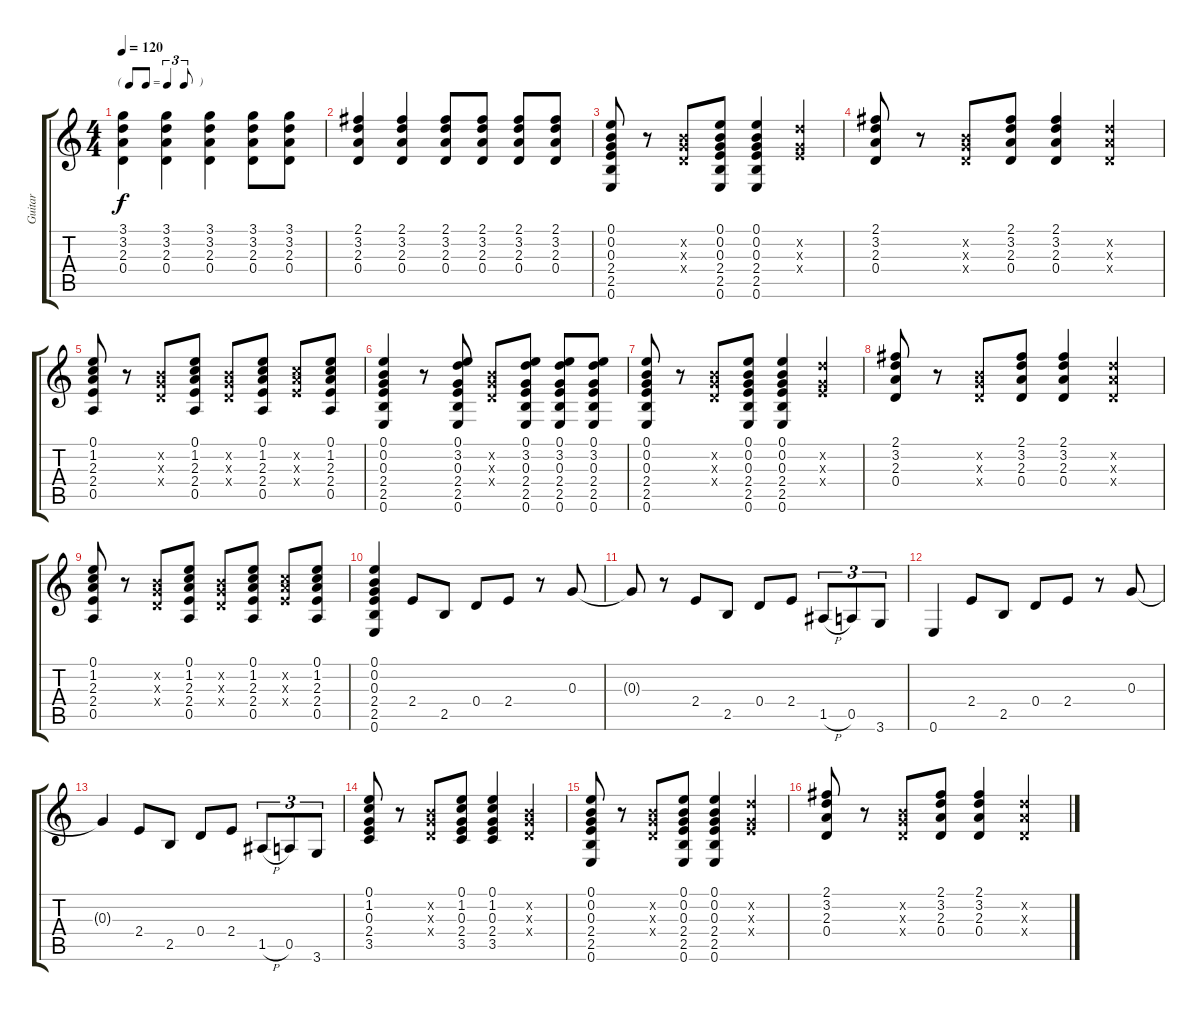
\track ("Guitar" "Guitar") {instrument acousticguitarsteel}
\staff {score tabs}
\tuning (E4 B3 G3 D3 A2 E2) {hide}
\ts (4 4)
\tf triplet8th
\tempo 120
\clef g2
\ks c
(3.1 3.2 2.3 0.4).4{dy f} (3.1 3.2 2.3 0.4).4 (3.1 3.2 2.3 0.4).4 (3.1 3.2 2.3 0.4).8 (3.1 3.2 2.3 0.4).8 |
(2.1 3.2 2.3 0.4).4 (2.1 3.2 2.3 0.4).4 (2.1 3.2 2.3 0.4).8 (2.1 3.2 2.3 0.4).8 (2.1 3.2 2.3 0.4).8 (2.1 3.2 2.3 0.4).8 |
(0.1 0.2 0.3 2.4 2.5 0.6).8 r.8 (0.2{x} 0.3{x} 0.4{x}).8 (0.1 0.2 0.3 2.4 2.5 0.6).8 (0.1 0.2 0.3 2.4 2.5 0.6).4 (3.2{x} 0.3{x} 2.4{x}).4 |
(2.1 3.2 2.3 0.4).8 r.8 (0.2{x} 0.3{x} 0.4{x}).8 (2.1 3.2 2.3 0.4).8 (2.1 3.2 2.3 0.4).4 (3.2{x} 2.3{x} 0.4{x}).4 |
(0.1 1.2 2.3 2.4 0.5).8 r.8 (0.2{x} 0.3{x} 0.4{x}).8 (0.1 1.2 2.3 2.4 0.5).8 (0.2{x} 0.3{x} 0.4{x}).8 (0.1 1.2 2.3 2.4 0.5).8 (1.2{x} 2.3{x} 2.4{x}).8 (0.1 1.2 2.3 2.4 0.5).8 |
(0.1 0.2 0.3 2.4 2.5 0.6).4 r.8 (0.1 3.2 0.3 2.4 2.5 0.6).8 (0.2{x} 0.3{x} 0.4{x}).8 (0.1 3.2 0.3 2.4 2.5 0.6).8 (0.1 3.2 0.3 2.4 2.5 0.6).8 (0.1 3.2 0.3 2.4 2.5 0.6).8 |
(0.1 0.2 0.3 2.4 2.5 0.6).8 r.8 (0.2{x} 0.3{x} 0.4{x}).8 (0.1 0.2 0.3 2.4 2.5 0.6).8 (0.1 0.2 0.3 2.4 2.5 0.6).4 (3.2{x} 0.3{x} 2.4{x}).4 |
(2.1 3.2 2.3 0.4).8 r.8 (0.2{x} 0.3{x} 0.4{x}).8 (2.1 3.2 2.3 0.4).8 (2.1 3.2 2.3 0.4).4 (3.2{x} 2.3{x} 0.4{x}).4 |
(0.1 1.2 2.3 2.4 0.5).8 r.8 (0.2{x} 0.3{x} 0.4{x}).8 (0.1 1.2 2.3 2.4 0.5).8 (0.2{x} 0.3{x} 0.4{x}).8 (0.1 1.2 2.3 2.4 0.5).8 (1.2{x} 2.3{x} 2.4{x}).8 (0.1 1.2 2.3 2.4 0.5).8 |
(0.1 0.2 0.3 2.4 2.5 0.6).4 2.4.8 2.5.8 0.4.8 2.4.8 r.8 0.3.8 |
0.3{t}.8 r.8 2.4.8 2.5.8 0.4.8 2.4.8 1.5{h}.8{tu (3 2)} 0.5.8{tu (3 2)} 3.6.8{tu (3 2)} |
0.6.4 2.4.8 2.5.8 0.4.8 2.4.8 r.8 0.3.8 |
0.3{t}.4 2.4.8 2.5.8 0.4.8 2.4.8 1.5{h}.8{tu (3 2)} 0.5.8{tu (3 2)} 3.6.8{tu (3 2)} |
(0.1 1.2 0.3 2.4 3.5).8 r.8 (0.2{x} 0.3{x} 0.4{x}).8 (0.1 1.2 0.3 2.4 3.5).8 (0.1 1.2 0.3 2.4 3.5).4 (0.2{x} 0.3{x} 0.4{x}).4 |
(0.1 0.2 0.3 2.4 2.5 0.6).8 r.8 (0.2{x} 0.3{x} 0.4{x}).8 (0.1 0.2 0.3 2.4 2.5 0.6).8 (0.1 0.2 0.3 2.4 2.5 0.6).4 (3.2{x} 0.3{x} 2.4{x}).4 |
(2.1 3.2 2.3 0.4).8 r.8 (0.2{x} 0.3{x} 0.4{x}).8 (2.1 3.2 2.3 0.4).8 (2.1 3.2 2.3 0.4).4 (3.2{x} 2.3{x} 0.4{x}).4
